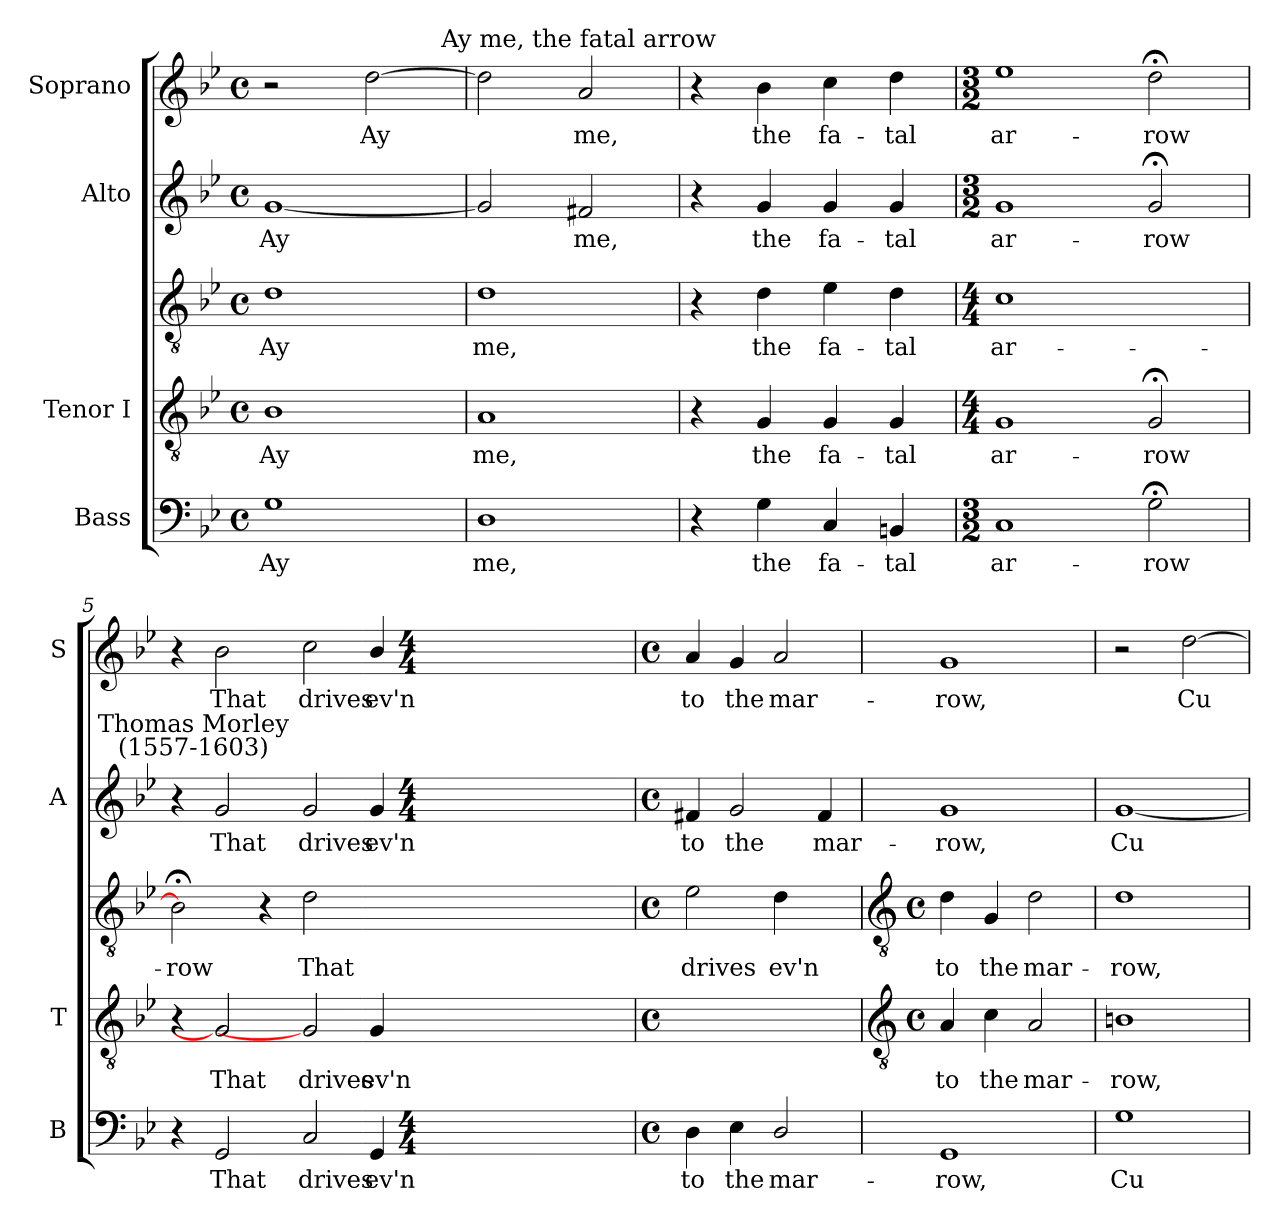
**kern	**text	**kern	**text	**kern	**text	**kern	**text	**kern	**text
*part4	*part4	*part3	*part3	*part3	*part3	*part2	*part2	*part1	*part1
*staff5	*staff5	*staff4	*staff4	*staff3	*staff3	*staff2	*staff2	*staff1	*staff1
*I"Bass	*	*I"Tenor I	*	*	*	*I"Alto	*	*I"Soprano	*
*I'B	*	*I'T	*	*	*	*I'A	*	*I'S	*
*clefF4	*	*clefGv2	*	*clefGv2	*	*clefG2	*	*clefG2	*
*k[b-e-]	*	*k[b-e-]	*	*k[b-e-]	*	*k[b-e-]	*	*k[b-e-]	*
*B-:	*	*B-:	*	*B-:	*	*B-:	*	*B-:	*
*M4/4	*	*M4/4	*	*M4/4	*	*M4/4	*	*M4/4	*
*met(c)	*	*met(c)	*	*met(c)	*	*met(c)	*	*met(c)	*
=1	=1	=1	=1	=1	=1	=1	=1	=1	=1
!	!LO:LY:b	!	!LO:LY:b	!	!LO:LY:b	!	!LO:LY:b	!	!
1G	Ay	1B-	Ay	1d	Ay	[1g	Ay	2r	.
!	!	!	!	!	!	!	!	!	!LO:LY:b
.	.	.	.	.	.	.	.	[2dd	Ay
=2	=2	=2	=2	=2	=2	=2	=2	=2	=2
!	!LO:LY:b	!	!LO:LY:b	!	!LO:LY:b	!	!	!	!
1D	me,	1A	me,	1d	me,	2g]	.	2dd]	.
!	!	!	!	!	!	!	!	!LO:TX:a:cj:t=Ay me, the fatal arrow	!
!	!	!	!	!	!	!	!LO:LY:b	!	!LO:LY:b
.	.	.	.	.	.	2f#X	me,	2a	me,
=3	=3	=3	=3	=3	=3	=3	=3	=3	=3
4r	.	4r	.	4r	.	4r	.	4r	.
!	!LO:LY:b	!	!LO:LY:b	!	!LO:LY:b	!	!LO:LY:b	!	!LO:LY:b
4G	the	4G	the	4d	the	4g	the	4b-	the
!	!LO:LY:b	!	!LO:LY:b	!	!LO:LY:b	!	!LO:LY:b	!	!LO:LY:b
4C	fa-	4G	fa-	4e-	fa-	4g	fa-	4cc	fa-
!	!LO:LY:b	!	!LO:LY:b	!	!LO:LY:b	!	!LO:LY:b	!	!LO:LY:b
4BBn	-tal	4G	-tal	4d	-tal	4g	-tal	4dd	-tal
=4	=4	=4	=4	=4	=4	=4	=4	=4	=4
*M3/2	*	*M4/4	*	*M4/4	*	*M3/2	*	*M3/2	*
!	!LO:LY:b	!	!LO:LY:b	!	!LO:LY:b	!	!LO:LY:b	!	!LO:LY:b
1C	ar-	1G	-ar-	1c	ar-	1g	ar-	1ee-	ar-
!	!LO:LY:b	!	!LO:LY:b	!	!	!	!LO:LY:b	!	!LO:LY:b
2G;<	-row	2G;<	-row	2ryy	.	2g;<	-row	2dd;<	-row
=5	=5	=5	=5	=5	=5	=5	=5	=5	=5
!	!	!	!	!	!LO:LY:b	!	!	!	!
4r	.	4r	.	2Bn;<]	row	4r	.	4r	.
!	!	!	!	!	!	!LO:TX:a:cj:t=Thomas Morley\n(1557-1603)	!	!	!
!	!LO:LY:b	!	!LO:LY:b	!	!	!	!LO:LY:b	!	!LO:LY:b
2GG	That	2G]	That	.	.	2g	That	2b-	That
.	.	.	.	4r	.	.	.	.	.
!	!LO:LY:b	!	!LO:LY:b	!	!LO:LY:b	!	!LO:LY:b	!	!LO:LY:b
2C	drives	2G]	drives	2d	That	2g	drives	2cc	drives
!	!LO:LY:b	!	!LO:LY:b	!	!	!	!LO:LY:b	!	!LO:LY:b
4GG	ev'n	4G	ev'n	4ryy	.	4g	ev'n	4b-/	ev'n
*M4/4	*	*	*	*	*	*M4/4	*	*M4/4	*
*met(c)	*	*	*	*	*	*met(c)	*	*met(c)	*
!!LO:LB:g=z
=6	=6	=6	=6	=6	=6	=6	=6	=6	=6
*M4/4	*	*M4/4	*	*M4/4	*	*M4/4	*	*M4/4	*
*met(c)	*	*met(c)	*	*met(c)	*	*met(c)	*	*met(c)	*
!	!LO:LY:b	!	!	!	!LO:LY:b	!	!LO:LY:b	!	!LO:LY:b
4D	to	1ryy	.	2e-	drives	4f#X	to	4a	to
!	!LO:LY:b	!	!	!	!	!	!LO:LY:b	!	!LO:LY:b
4E-	the	.	.	.	.	2g	the	4g	the
!	!LO:LY:b	!	!	!	!LO:LY:b	!	!	!	!LO:LY:b
2D/	mar-	.	.	4d	ev'n	.	.	2a	mar-
!	!	!	!	!	!	!	!LO:LY:b	!	!
.	.	.	.	4ryy	.	4f#	mar-	.	.
!!LO:LB:g=z
=7	=7	=7	=7	=7	=7	=7	=7	=7	=7
*	*	*clefGv2	*	*clefGv2	*	*	*	*	*
*	*	*M4/4	*	*M4/4	*	*	*	*	*
*	*	*met(c)	*	*met(c)	*	*	*	*	*
!	!LO:LY:b	!	!LO:LY:b	!	!LO:LY:b	!	!LO:LY:b	!	!LO:LY:b
1GG	-row,	4A	-to	4d	to	1g	-row,	1g	-row,
!	!	!	!LO:LY:b	!	!LO:LY:b	!	!	!	!
.	.	4c	the	4G	the	.	.	.	.
!	!	!	!LO:LY:b	!	!LO:LY:b	!	!	!	!
.	.	2A	mar-	2d	mar-	.	.	.	.
=8	=8	=8	=8	=8	=8	=8	=8	=8	=8
!	!LO:LY:b	!	!LO:LY:b	!	!LO:LY:b	!	!LO:LY:b	!	!
1G	Cu-	1Bn	row,	1d	-row,	[1g	Cu-	2r	.
!	!	!	!	!	!	!	!	!	!LO:LY:b
.	.	.	.	.	.	.	.	[2dd	Cu-
=	=	=	=	=	=	=	=	=	=
*-	*-	*-	*-	*-	*-	*-	*-	*-	*-
